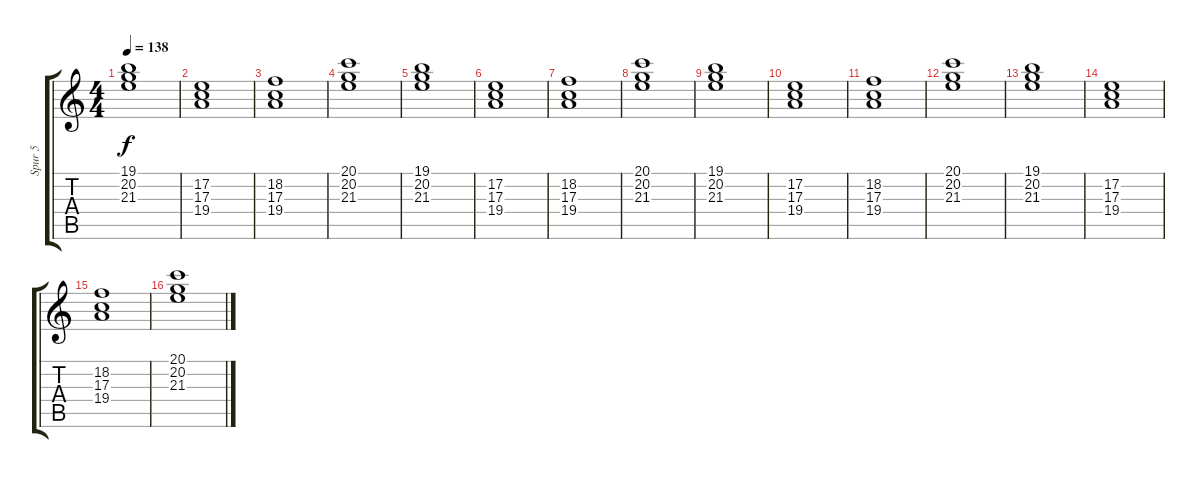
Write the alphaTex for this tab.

\track ("Spur 5" "Spur 5") {instrument synthstrings1}
\staff {score tabs}
\tuning (E4 B3 G3 D3 A2 E2) {hide}
\ts (4 4)
\tempo 138
\clef g2
\ks c
(19.1 20.2 21.3).1{dy f} |
(17.2 17.3 19.4).1 |
(18.2 17.3 19.4).1 |
(20.1 20.2 21.3).1 |
(19.1 20.2 21.3).1 |
(17.2 17.3 19.4).1 |
(18.2 17.3 19.4).1 |
(20.1 20.2 21.3).1 |
(19.1 20.2 21.3).1 |
(17.2 17.3 19.4).1 |
(18.2 17.3 19.4).1 |
(20.1 20.2 21.3).1 |
(19.1 20.2 21.3).1 |
(17.2 17.3 19.4).1 |
(18.2 17.3 19.4).1 |
(20.1 20.2 21.3).1
